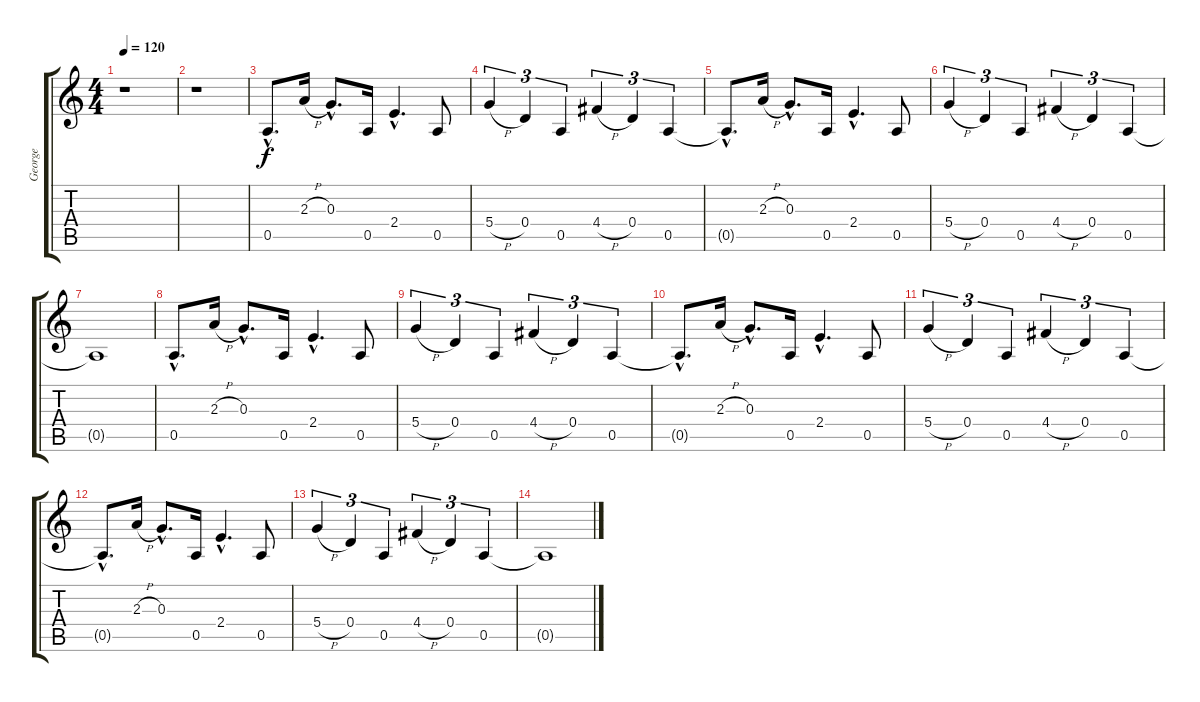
\track ("George" "George") {instrument overdrivenguitar}
\staff {score tabs}
\tuning (E4 B3 G3 D3 A2 E2) {hide}
\ts (4 4)
\tempo 120
\clef g2
\ks c
r.1{dy mp} |
r.1 |
0.5{hac}.8{d dy f} 2.3{h}.16 0.3{hac}.8{d} 0.5.16 2.4{hac}.4{d} 0.5.8 |
5.4{h}.4{tu (3 2)} 0.4.4{tu (3 2)} 0.5.4{tu (3 2)} 4.4{h}.4{tu (3 2)} 0.4.4{tu (3 2)} 0.5.4{tu (3 2)} |
0.5{hac t}.8{d} 2.3{h}.16 0.3{hac}.8{d} 0.5.16 2.4{hac}.4{d} 0.5.8 |
5.4{h}.4{tu (3 2)} 0.4.4{tu (3 2)} 0.5.4{tu (3 2)} 4.4{h}.4{tu (3 2)} 0.4.4{tu (3 2)} 0.5.4{tu (3 2)} |
0.5{t}.1 |
0.5{hac}.8{d} 2.3{h}.16 0.3{hac}.8{d} 0.5.16 2.4{hac}.4{d} 0.5.8 |
5.4{h}.4{tu (3 2)} 0.4.4{tu (3 2)} 0.5.4{tu (3 2)} 4.4{h}.4{tu (3 2)} 0.4.4{tu (3 2)} 0.5.4{tu (3 2)} |
0.5{hac t}.8{d} 2.3{h}.16 0.3{hac}.8{d} 0.5.16 2.4{hac}.4{d} 0.5.8 |
5.4{h}.4{tu (3 2)} 0.4.4{tu (3 2)} 0.5.4{tu (3 2)} 4.4{h}.4{tu (3 2)} 0.4.4{tu (3 2)} 0.5.4{tu (3 2)} |
0.5{hac t}.8{d} 2.3{h}.16 0.3{hac}.8{d} 0.5.16 2.4{hac}.4{d} 0.5.8 |
5.4{h}.4{tu (3 2)} 0.4.4{tu (3 2)} 0.5.4{tu (3 2)} 4.4{h}.4{tu (3 2)} 0.4.4{tu (3 2)} 0.5.4{tu (3 2)} |
0.5{t}.1
